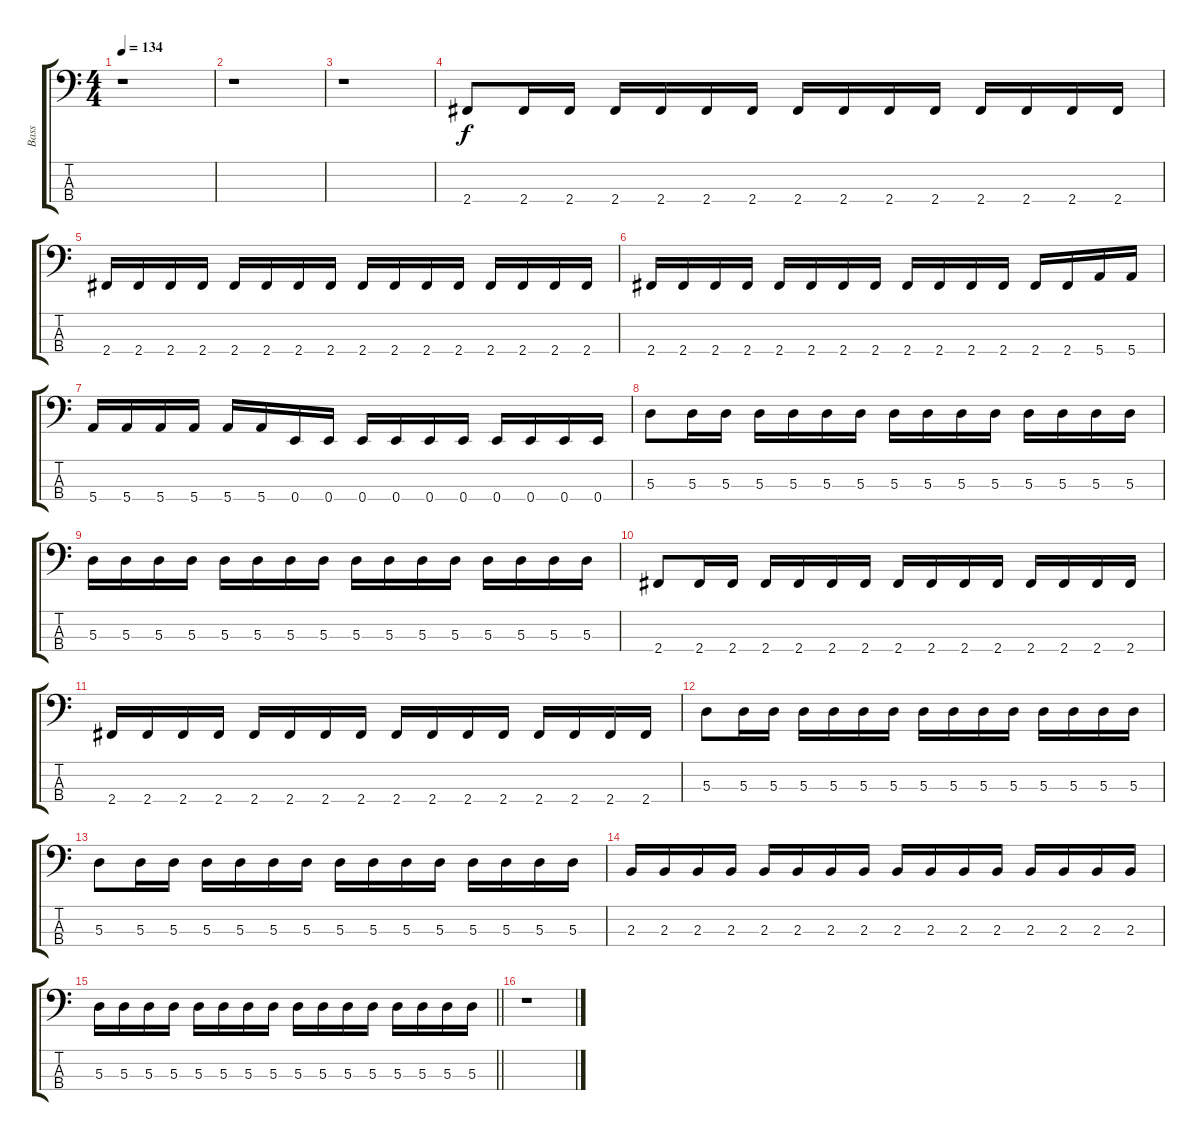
\track ("Bass" "Bass") {instrument electricbassfinger}
\staff {score tabs}
\tuning (G2 D2 A1 E1) {hide}
\ts (4 4)
\tempo 134
\clef f4
\ks c
r.1{dy f} |
r.1 |
r.1 |
2.4.8 2.4.16 2.4.16 2.4.16 2.4.16 2.4.16 2.4.16 2.4.16 2.4.16 2.4.16 2.4.16 2.4.16 2.4.16 2.4.16 2.4.16 |
2.4.16 2.4.16 2.4.16 2.4.16 2.4.16 2.4.16 2.4.16 2.4.16 2.4.16 2.4.16 2.4.16 2.4.16 2.4.16 2.4.16 2.4.16 2.4.16 |
2.4.16 2.4.16 2.4.16 2.4.16 2.4.16 2.4.16 2.4.16 2.4.16 2.4.16 2.4.16 2.4.16 2.4.16 2.4.16 2.4.16 5.4.16 5.4.16 |
5.4.16 5.4.16 5.4.16 5.4.16 5.4.16 5.4.16 0.4.16 0.4.16 0.4.16 0.4.16 0.4.16 0.4.16 0.4.16 0.4.16 0.4.16 0.4.16 |
5.3.8 5.3.16 5.3.16 5.3.16 5.3.16 5.3.16 5.3.16 5.3.16 5.3.16 5.3.16 5.3.16 5.3.16 5.3.16 5.3.16 5.3.16 |
5.3.16 5.3.16 5.3.16 5.3.16 5.3.16 5.3.16 5.3.16 5.3.16 5.3.16 5.3.16 5.3.16 5.3.16 5.3.16 5.3.16 5.3.16 5.3.16 |
2.4.8 2.4.16 2.4.16 2.4.16 2.4.16 2.4.16 2.4.16 2.4.16 2.4.16 2.4.16 2.4.16 2.4.16 2.4.16 2.4.16 2.4.16 |
2.4.16 2.4.16 2.4.16 2.4.16 2.4.16 2.4.16 2.4.16 2.4.16 2.4.16 2.4.16 2.4.16 2.4.16 2.4.16 2.4.16 2.4.16 2.4.16 |
5.3.8 5.3.16 5.3.16 5.3.16 5.3.16 5.3.16 5.3.16 5.3.16 5.3.16 5.3.16 5.3.16 5.3.16 5.3.16 5.3.16 5.3.16 |
5.3.8 5.3.16 5.3.16 5.3.16 5.3.16 5.3.16 5.3.16 5.3.16 5.3.16 5.3.16 5.3.16 5.3.16 5.3.16 5.3.16 5.3.16 |
2.3.16 2.3.16 2.3.16 2.3.16 2.3.16 2.3.16 2.3.16 2.3.16 2.3.16 2.3.16 2.3.16 2.3.16 2.3.16 2.3.16 2.3.16 2.3.16 |
\barLineRight lightlight
5.3.16 5.3.16 5.3.16 5.3.16 5.3.16 5.3.16 5.3.16 5.3.16 5.3.16 5.3.16 5.3.16 5.3.16 5.3.16 5.3.16 5.3.16 5.3.16 |
r.1
